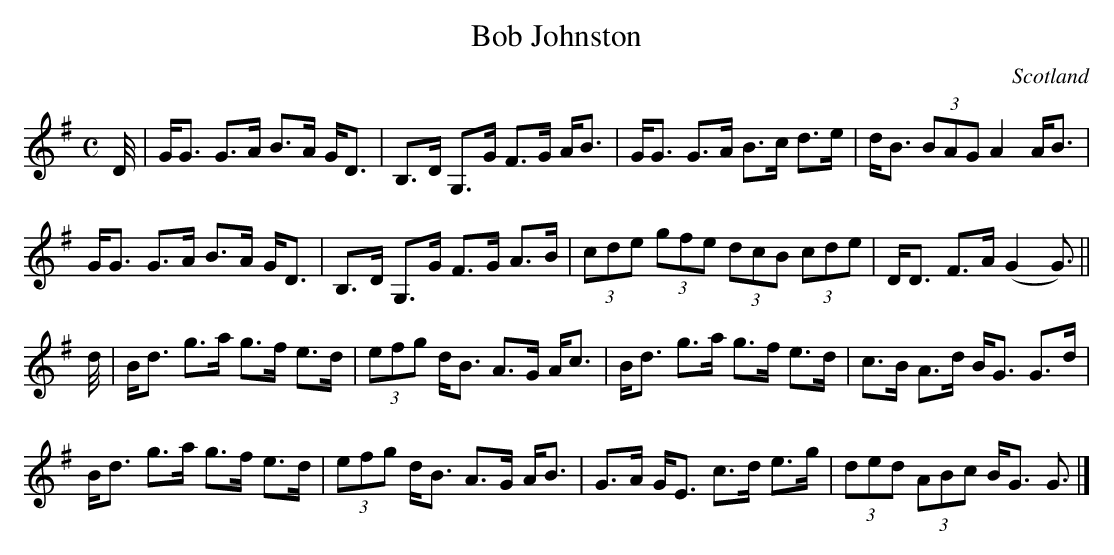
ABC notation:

X:1
T:Bob Johnston
M:C
O:Scotland
K:G major
D//|\
G<G G>A B>A G<D|B,>D G,>G F>G A<B|\
G<G G>A B>c d>e|d<B (3BAG A2 A<B|
G<G G>A B>A G<D|B,>D G,>G F>G A>B|\
(3cde (3gfe (3dcB (3cde|D<D F>A (G2 G3/2)||
d//|\
B<d g>a g>f e>d|(3efg d<B A>G A<c|\
B<d g>a g>f e>d|c>B A>d B<G G>d|
B<d g>a g>f e>d|(3efg d<B A>G A<B|\
G>A G<E c>d e>g|(3ded (3ABc B<G G3/2|]
